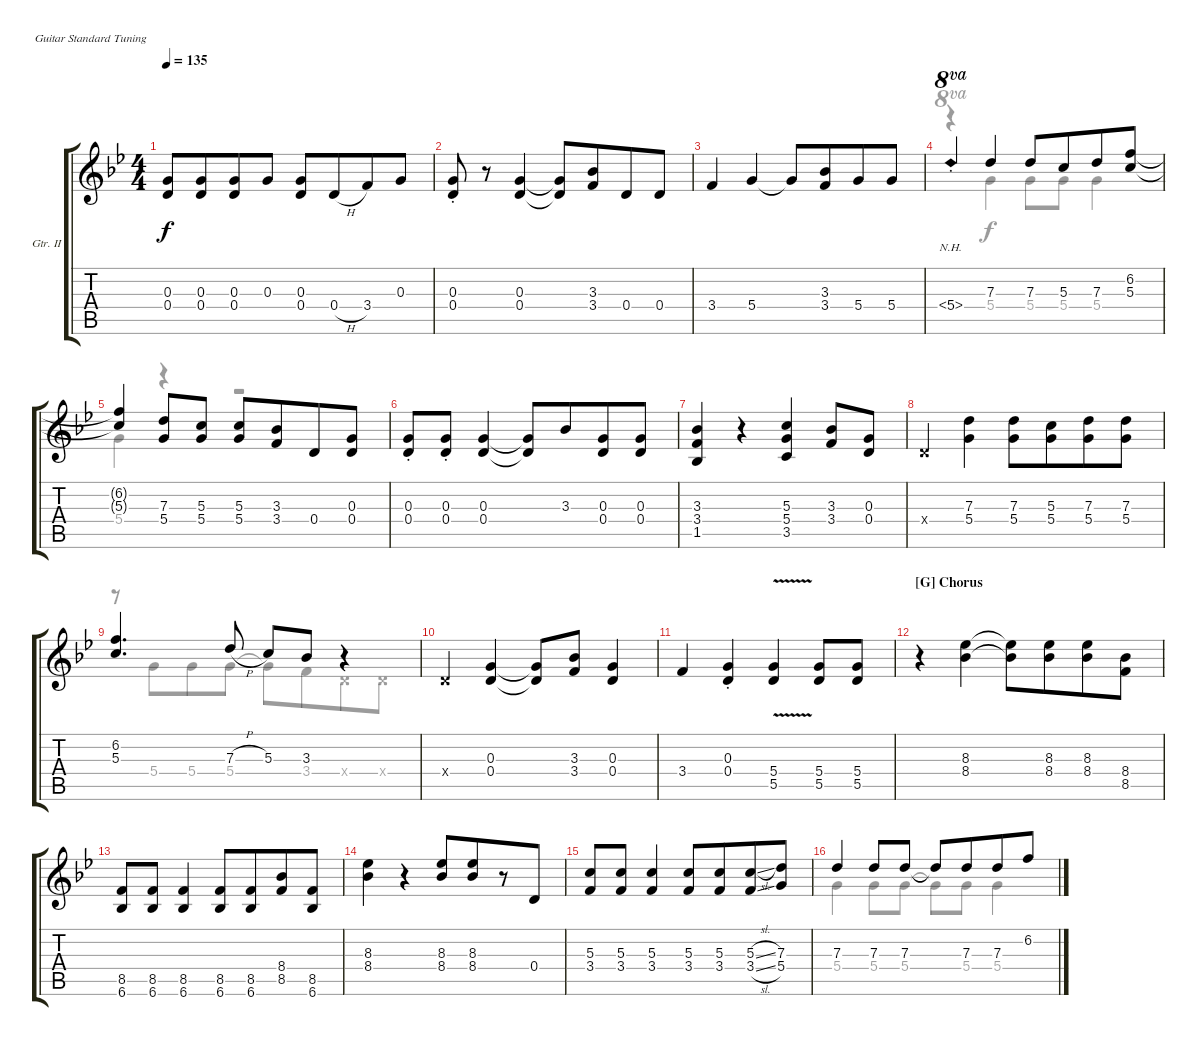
\defaultSystemsLayout 4
\bracketExtendMode groupsimilarinstruments
\firstSystemTrackNameOrientation horizontal
\otherSystemsTrackNameOrientation horizontal
\track ("Guitar II" "Gtr. II") {instrument electricguitarclean}
\staff {score tabs}
\tuning (E4 B3 G3 D3 A2 E2)
\voice
\ts (4 4)
\tempo 135
\clef g2
\ks bb
(0.3 0.4).8{dy f} (0.3 0.4).8{beam merge} (0.3 0.4).8 0.3.8 (0.3 0.4).8 0.4{h}.8{beam merge} 3.4.8 0.3.8 |
(0.4{st} 0.3{st}).8 r.8 (0.4 0.3).4 (0.3{t} 0.4{t}).8 (3.4 3.3).8{beam merge} 0.4.8 0.4.8 |
3.4.4 5.4.4 5.4{t}.8 (3.4 3.3).8{beam merge} 5.4.8 5.4.8 |
5.4{nh st}.4{ot 8va} 7.3.4 7.3.8 5.3.8{beam merge} 7.3.8 (6.2 5.3).8 |
(6.2{t} 5.3{t}).4 (7.3 5.4).8 (5.4 5.3).8 (5.3 5.4).8 (3.4 3.3).8{beam merge} 0.4.8 (0.4 0.3).8 |
(0.3{st} 0.4{st}).8 (0.4{st} 0.3{st}).8 (0.3 0.4).4 (0.4{t} 0.3{t}).8 3.3.8{beam merge} (0.3 0.4).8 (0.4 0.3).8 |
(3.3 3.4 1.5).4 r.4 (3.5 5.3 5.4).4 (3.4 3.3).8 (0.3 0.4).8 |
0.4{x}.4 (5.4 7.3).4 (5.4 7.3).8 (5.4 5.3).8{beam merge} (5.4 7.3).8 (5.4 7.3).8 |
(5.3 6.2).4{d} 7.3{h}.8 5.3.8 3.3.8 r.4 |
0.4{x}.4 (0.4 0.3).4 (0.3{t} 0.4{t}).8 (3.4 3.3).8 (0.3 0.4).4 |
3.4.4 (0.4{st} 0.3{st}).4 (5.4{v} 5.5{v}).4 (5.4 5.5).8 (5.4 5.5).8 |
\section ("G" "Chorus")
r.4 (8.3 8.4).4 (8.3{t} 8.4{t}).8 (8.4 8.3).8{beam merge} (8.4 8.3).8 (8.5 8.4).8 |
(8.5 6.6).8 (8.5 6.6).8 (8.5 6.6).4 (8.5 6.6).8 (8.5 6.6).8{beam merge} (8.5 8.4).8 (8.5 6.6).8 |
(8.4 8.3).4 r.4 (8.3 8.4).8{beam merge} (8.3 8.4).8{beam merge} r.8{beam merge} 0.4.8 |
(3.4 5.3).8 (3.4 5.3).8 (3.4 5.3).4 (3.4 5.3).8 (3.4 5.3).8{beam merge} (3.4{sl} 5.3{sl}).8 (5.4 7.3).8 |
7.3.4 7.3.8 7.3.8 7.3{t}.8 7.3.8{beam merge} 7.3.8 6.2.8
\voice
\clef g2
\ottava regular
\simile none
\ks bb
|
|
|
r.4{ot 8va} 5.4.4 5.4.8 5.4.8 5.4.4 |
5.4.4 r.4 r.2 |
|
|
|
r.8 5.4.8{beam merge} 5.4.8 5.4.8 5.4{t}.8 3.4.8{beam merge} 0.4{x}.8 0.4{x}.8 |
|
|
|
|
|
|
5.4.4 5.4.8 5.4.8 5.4{t}.8 5.4.8 5.4.4
